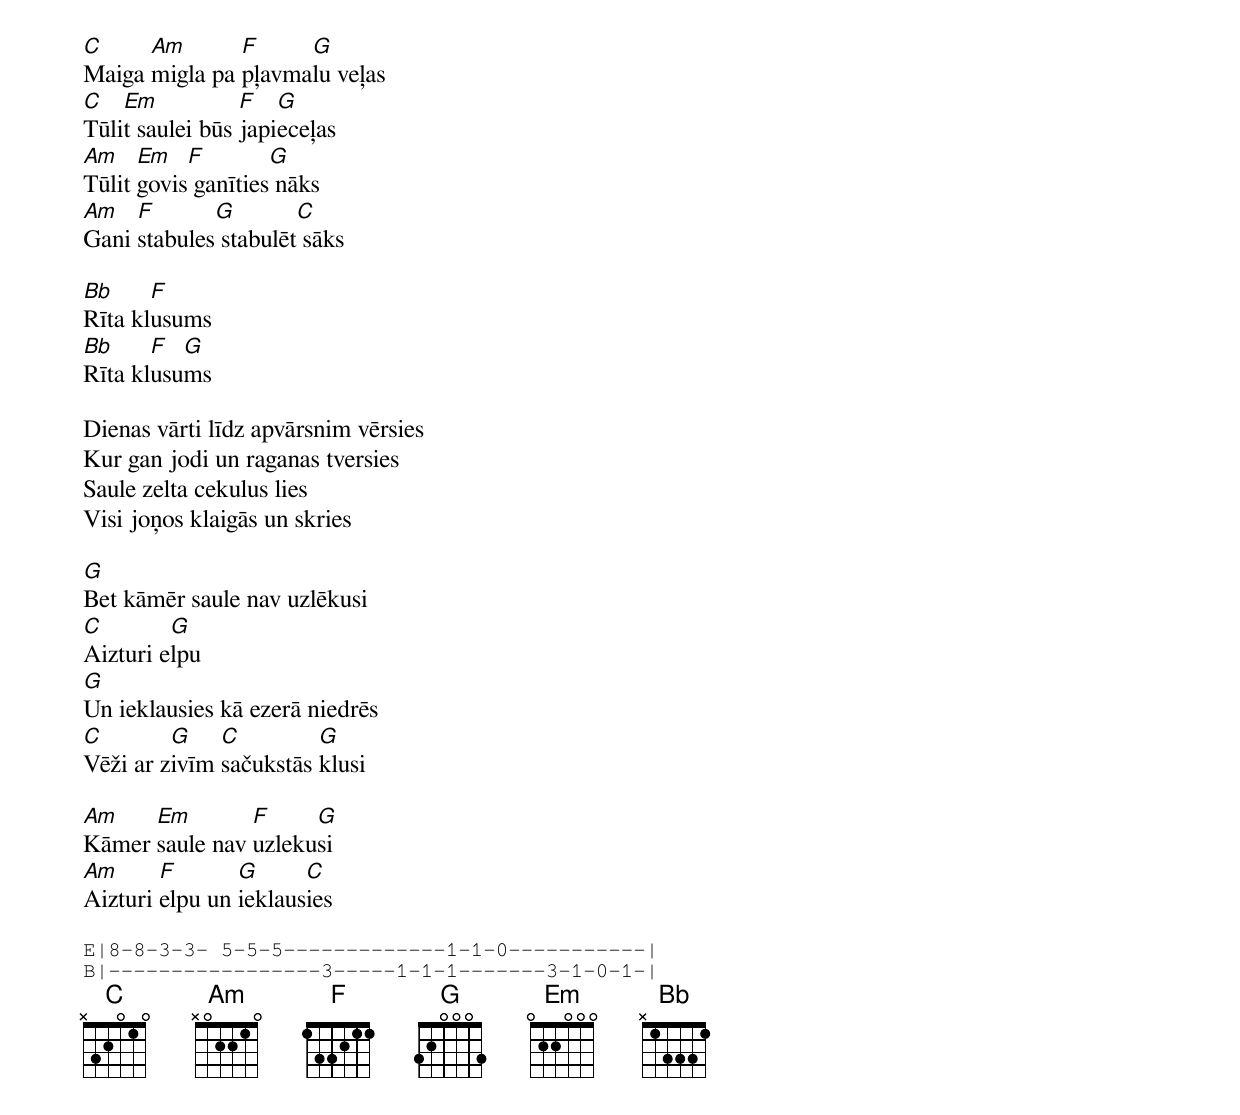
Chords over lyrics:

C     Am       F     G
Maiga migla pa pļavmalu veļas
C   Em           F   G
Tūlit saulei būs japieceļas
Am    Em   F        G
Tūlit govis ganīties nāks
Am   F       G        C
Gani stabules stabulēt sāks

Bb     F
Rīta klusums
Bb     F  G
Rīta klusums

Dienas vārti līdz apvārsnim vērsies
Kur gan jodi un raganas tversies
Saule zelta cekulus lies
Visi joņos klaigās un skries

G
Bet kāmēr saule nav uzlēkusi
C        G
Aizturi elpu
G
Un ieklausies kā ezerā niedrēs
C        G    C         G
Vēži ar zivīm sačukstās klusi

Am    Em        F     G
Kāmer saule nav uzlekusi
Am      F       G      C
Aizturi elpu un ieklausies

E|8-8-3-3- 5-5-5-------------1-1-0-----------|
B|-----------------3-----1-1-1-------3-1-0-1-|
